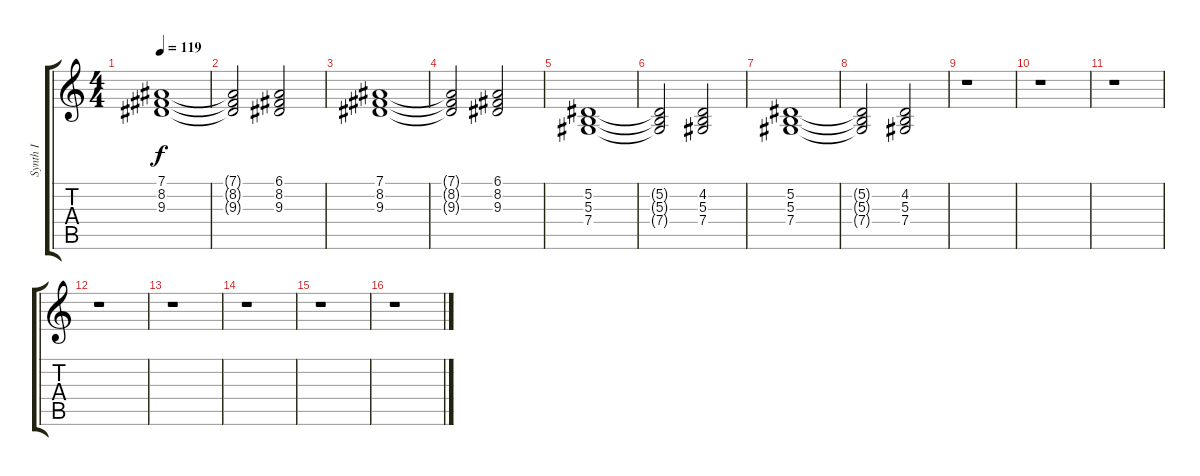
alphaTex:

\track ("Synth I" "Synth I") {instrument choiraahs}
\staff {score tabs}
\tuning (Eb4 Bb3 Gb3 Db3 Ab2 Eb2) {hide}
\ts (4 4)
\tempo 119
\clef g2
\ks c
(7.1 8.2 9.3).1{dy f} |
(7.1{t} 8.2{t} 9.3{t}).2 (6.1 8.2 9.3).2 |
(7.1 8.2 9.3).1 |
(7.1{t} 8.2{t} 9.3{t}).2 (6.1 8.2 9.3).2 |
(5.2 5.3 7.4).1 |
(5.2{t} 5.3{t} 7.4{t}).2 (4.2 5.3 7.4).2 |
(5.2 5.3 7.4).1 |
(5.2{t} 5.3{t} 7.4{t}).2 (4.2 5.3 7.4).2 |
r.1 |
r.1 |
r.1 |
r.1 |
r.1 |
r.1 |
r.1 |
r.1
